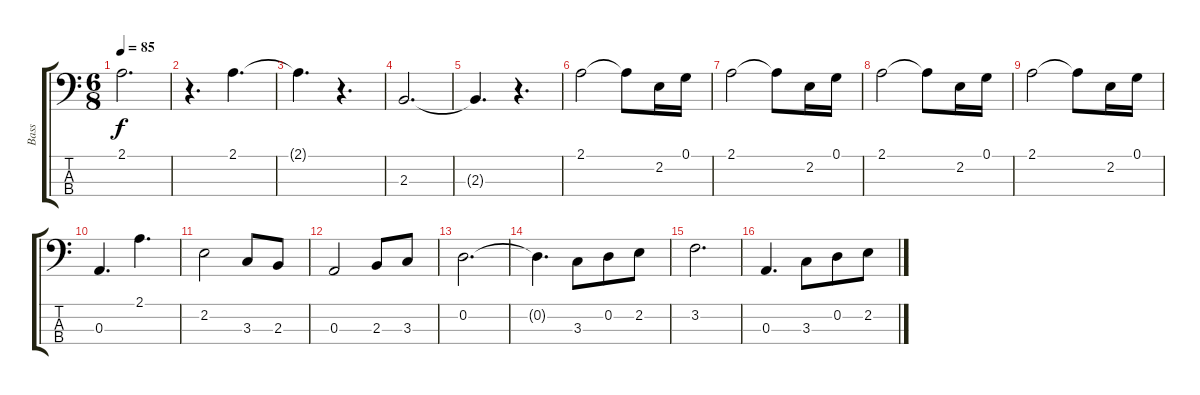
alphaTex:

\track ("Bass" "Bass") {instrument electricbassfinger}
\staff {score tabs}
\tuning (G2 D2 A1 E1) {hide}
\ts (6 8)
\tempo 85
\clef f4
\ks c
2.1.2{d dy f} |
r.4{d} 2.1.4{d} |
2.1{t}.4{d} r.4{d} |
2.3.2{d} |
2.3{t}.4{d} r.4{d} |
2.1.2 2.1{t}.8 2.2.16 0.1.16 |
2.1.2 2.1{t}.8 2.2.16 0.1.16 |
2.1.2 2.1{t}.8 2.2.16 0.1.16 |
2.1.2 2.1{t}.8 2.2.16 0.1.16 |
0.3.4{d} 2.1.4{d} |
2.2.2 3.3.8 2.3.8 |
0.3.2 2.3.8 3.3.8 |
0.2.2{d} |
0.2{t}.4{d} 3.3.8 0.2.8 2.2.8 |
3.2.2{d} |
0.3.4{d} 3.3.8 0.2.8 2.2.8
